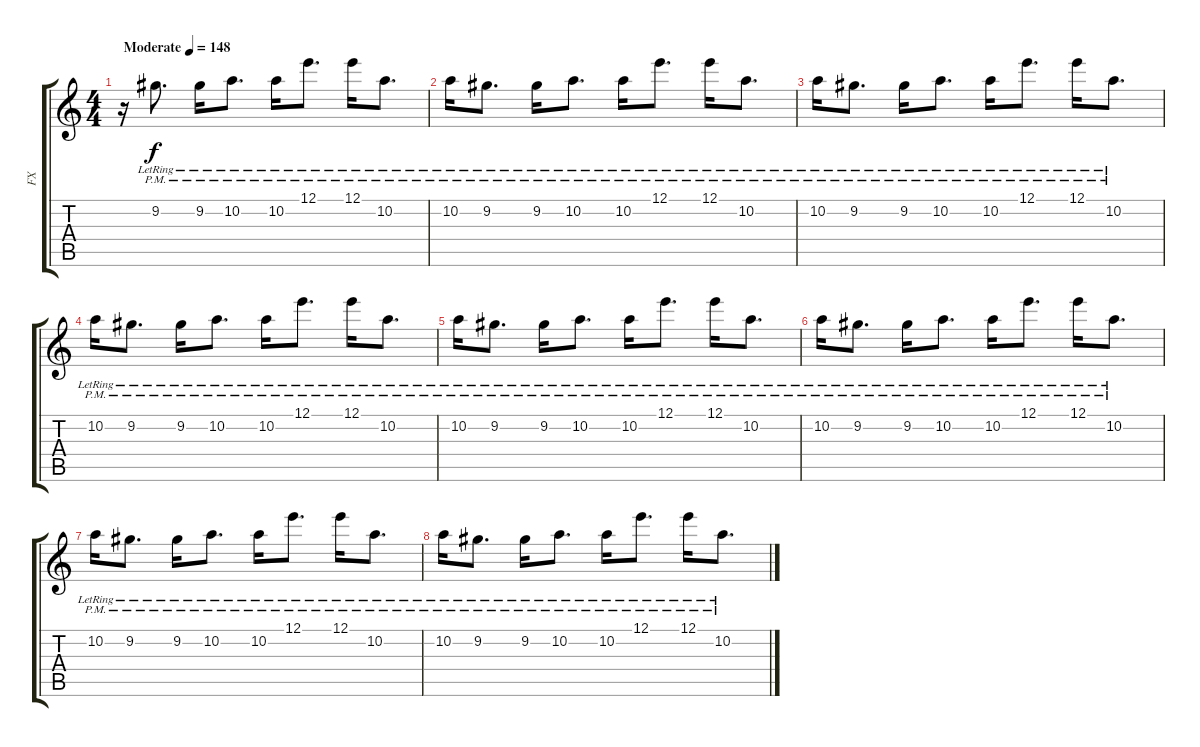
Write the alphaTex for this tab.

\track ("FX" "FX") {instrument electricguitarjazz}
\staff {score tabs}
\tuning (E4 B3 G3 D3 A2 E2) {hide}
\ts (4 4)
\tempo (148 "Moderate")
\clef g2
\ks c
r.16{dy f instrument electricguitarjazz} 9.2{pm lr}.8{d} 9.2{pm lr}.16 10.2{pm lr}.8{d} 10.2{pm lr}.16 12.1{pm lr}.8{d} 12.1{pm lr}.16 10.2{pm lr}.8{d} |
10.2{pm lr}.16 9.2{pm lr}.8{d} 9.2{pm lr}.16 10.2{pm lr}.8{d} 10.2{pm lr}.16 12.1{pm lr}.8{d} 12.1{pm lr}.16 10.2{pm lr}.8{d} |
10.2{pm lr}.16 9.2{pm lr}.8{d} 9.2{pm lr}.16 10.2{pm lr}.8{d} 10.2{pm lr}.16 12.1{pm lr}.8{d} 12.1{pm lr}.16 10.2{pm lr}.8{d} |
10.2{pm lr}.16 9.2{pm lr}.8{d} 9.2{pm lr}.16 10.2{pm lr}.8{d} 10.2{pm lr}.16 12.1{pm lr}.8{d} 12.1{pm lr}.16 10.2{pm lr}.8{d} |
10.2{pm lr}.16 9.2{pm lr}.8{d} 9.2{pm lr}.16 10.2{pm lr}.8{d} 10.2{pm lr}.16 12.1{pm lr}.8{d} 12.1{pm lr}.16 10.2{pm lr}.8{d} |
10.2{pm lr}.16 9.2{pm lr}.8{d} 9.2{pm lr}.16 10.2{pm lr}.8{d} 10.2{pm lr}.16 12.1{pm lr}.8{d} 12.1{pm lr}.16 10.2{pm lr}.8{d} |
10.2{pm lr}.16 9.2{pm lr}.8{d} 9.2{pm lr}.16 10.2{pm lr}.8{d} 10.2{pm lr}.16 12.1{pm lr}.8{d} 12.1{pm lr}.16 10.2{pm lr}.8{d} |
10.2{pm lr}.16 9.2{pm lr}.8{d} 9.2{pm lr}.16 10.2{pm lr}.8{d} 10.2{pm lr}.16 12.1{pm lr}.8{d} 12.1{pm lr}.16 10.2{pm lr}.8{d}
